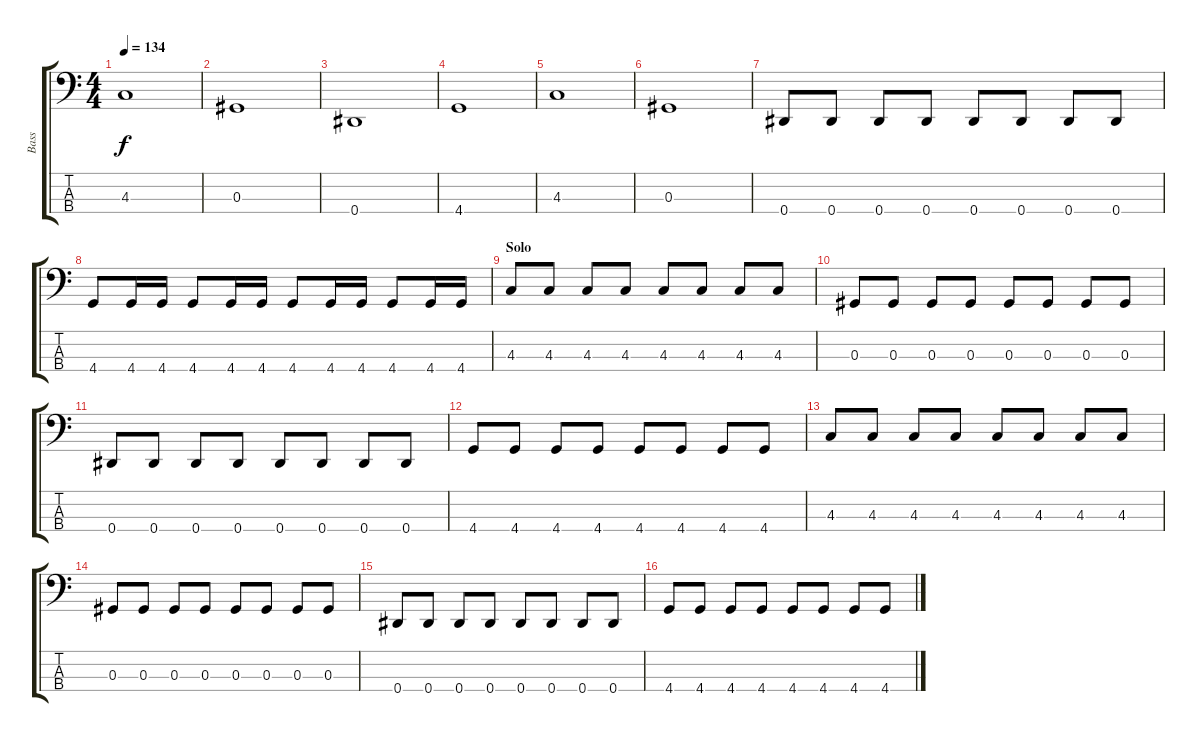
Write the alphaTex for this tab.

\track ("Bass" "Bass") {instrument electricbasspick}
\staff {score tabs}
\tuning (Gb2 Db2 Ab1 Eb1) {hide}
\ts (4 4)
\section ("" "")
\tempo 134
\clef f4
\ks c
4.3.1{dy f} |
0.3.1 |
0.4.1 |
4.4.1 |
4.3.1 |
0.3.1 |
0.4.8 0.4.8 0.4.8 0.4.8 0.4.8 0.4.8 0.4.8 0.4.8 |
4.4.8 4.4.16 4.4.16 4.4.8 4.4.16 4.4.16 4.4.8 4.4.16 4.4.16 4.4.8 4.4.16 4.4.16 |
\section ("" "Solo")
4.3.8 4.3.8 4.3.8 4.3.8 4.3.8 4.3.8 4.3.8 4.3.8 |
0.3.8 0.3.8 0.3.8 0.3.8 0.3.8 0.3.8 0.3.8 0.3.8 |
0.4.8 0.4.8 0.4.8 0.4.8 0.4.8 0.4.8 0.4.8 0.4.8 |
4.4.8 4.4.8 4.4.8 4.4.8 4.4.8 4.4.8 4.4.8 4.4.8 |
4.3.8 4.3.8 4.3.8 4.3.8 4.3.8 4.3.8 4.3.8 4.3.8 |
0.3.8 0.3.8 0.3.8 0.3.8 0.3.8 0.3.8 0.3.8 0.3.8 |
0.4.8 0.4.8 0.4.8 0.4.8 0.4.8 0.4.8 0.4.8 0.4.8 |
4.4.8 4.4.8 4.4.8 4.4.8 4.4.8 4.4.8 4.4.8 4.4.8
